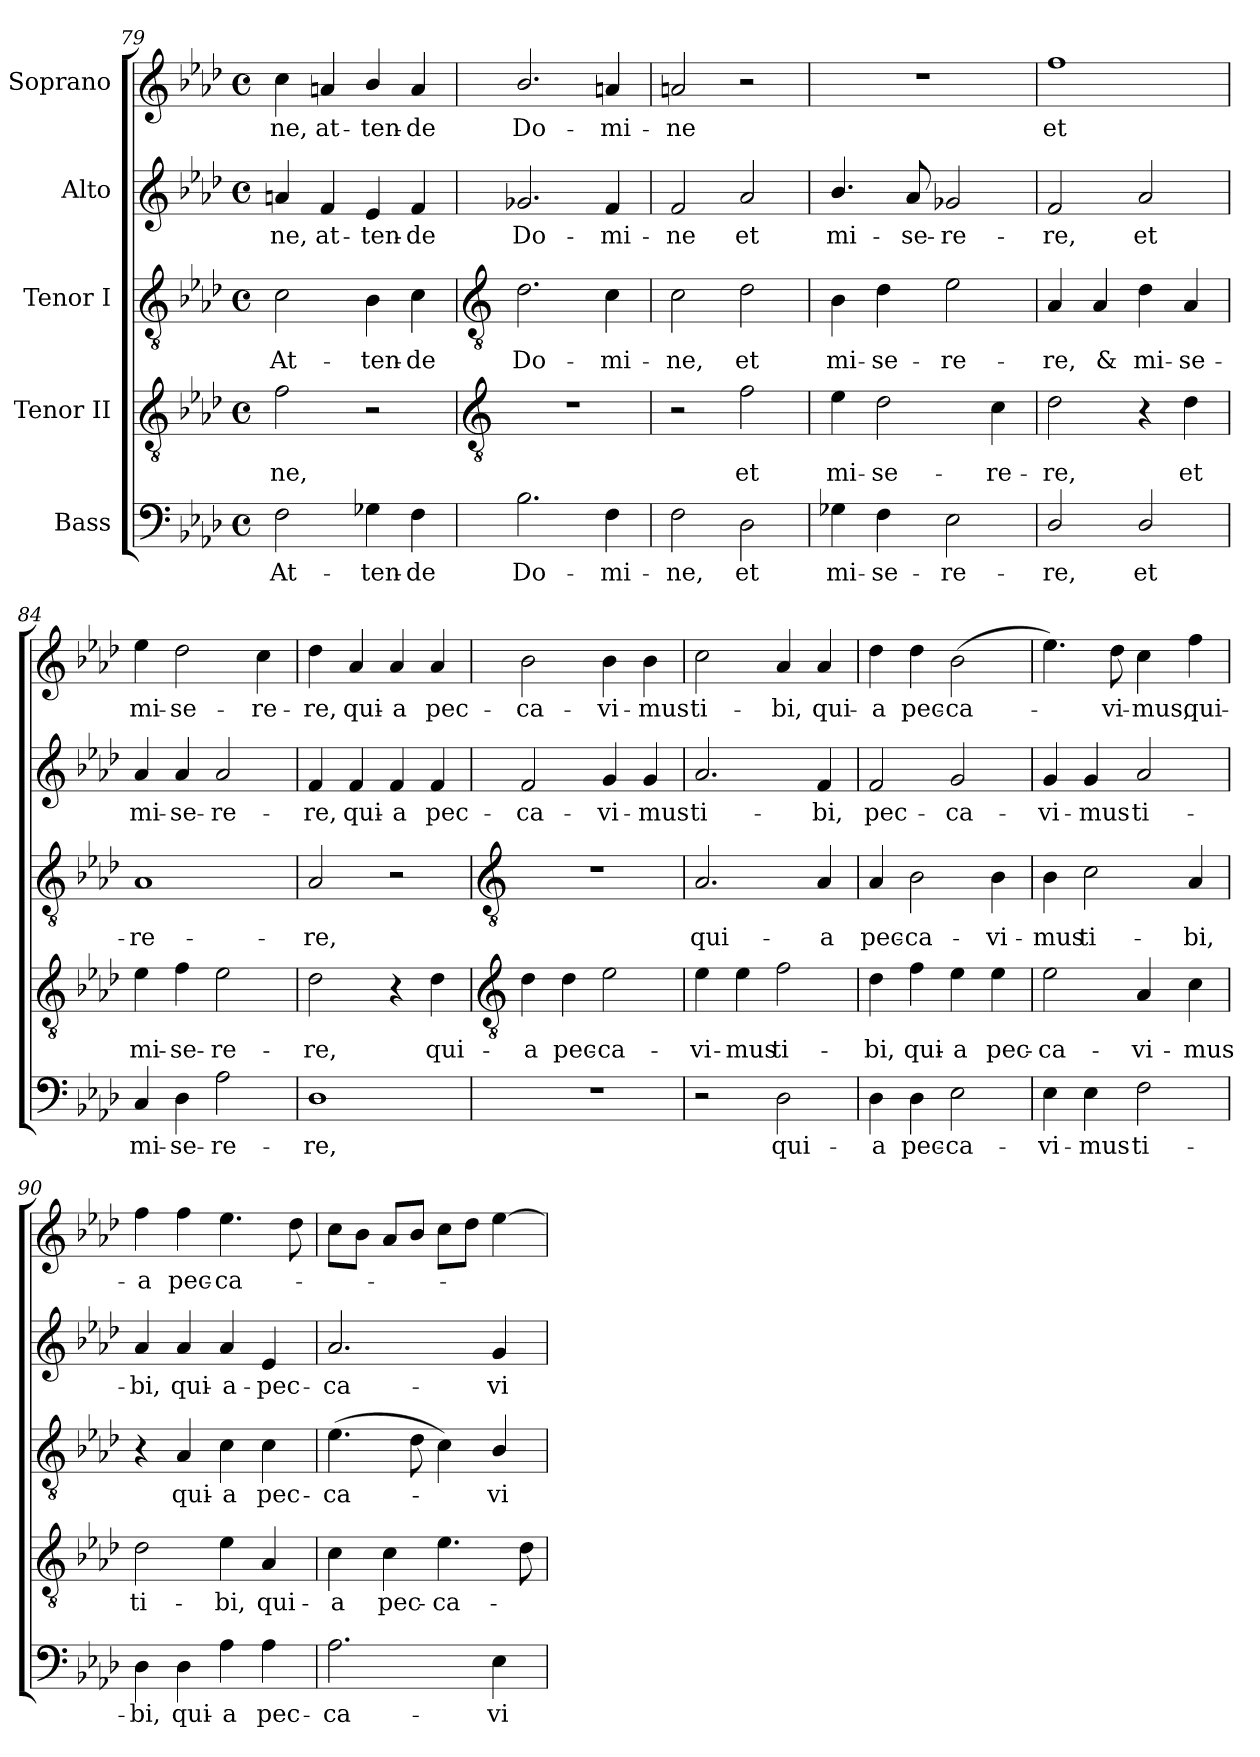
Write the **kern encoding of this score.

**kern	**text	**kern	**text	**kern	**text	**kern	**text	**kern	**text
*part5	*part5	*part4	*part4	*part3	*part3	*part2	*part2	*part1	*part1
*staff5	*staff5	*staff4	*staff4	*staff3	*staff3	*staff2	*staff2	*staff1	*staff1
*I"Bass	*	*I"Tenor II	*	*I"Tenor I	*	*I"Alto	*	*I"Soprano	*
*clefF4	*	*clefGv2	*	*clefGv2	*	*clefG2	*	*clefG2	*
*k[b-e-a-d-]	*	*k[b-e-a-d-]	*	*k[b-e-a-d-]	*	*k[b-e-a-d-]	*	*k[b-e-a-d-]	*
*A-:	*	*A-:	*	*A-:	*	*A-:	*	*A-:	*
*M4/4	*	*M4/4	*	*M4/4	*	*M4/4	*	*M4/4	*
*met(c)	*	*met(c)	*	*met(c)	*	*met(c)	*	*met(c)	*
=79	=79	=79	=79	=79	=79	=79	=79	=79	=79
!	!LO:LY:b	!	!LO:LY:b	!	!LO:LY:b	!	!LO:LY:b	!	!LO:LY:b
2F	At-	2f	-ne,	2c	At-	4an	-ne,	4cc	-ne,
!	!	!	!	!	!	!	!LO:LY:b	!	!LO:LY:b
.	.	.	.	.	.	4f	at-	4an	at-
!	!LO:LY:b	!	!	!	!LO:LY:b	!	!LO:LY:b	!	!LO:LY:b
4G-X	-ten-	2r	.	4B-	-ten-	4e-	-ten-	4b-/	-ten-
!	!LO:LY:b	!	!	!	!LO:LY:b	!	!LO:LY:b	!	!LO:LY:b
4F	-de	.	.	4c	-de	4f	-de	4a	-de
!!LO:LB:g=z
=80	=80	=80	=80	=80	=80	=80	=80	=80	=80
*	*	*clefGv2	*	*clefGv2	*	*	*	*	*
!	!LO:LY:b	!	!	!	!LO:LY:b	!	!LO:LY:b	!	!LO:LY:b
2.B-	Do-	1r	.	2.d-	Do-	2.g-X	Do-	2.b-/	Do-
!	!LO:LY:b	!	!	!	!LO:LY:b	!	!LO:LY:b	!	!LO:LY:b
4F	-mi-	.	.	4c	-mi-	4f	-mi-	4an	-mi-
=81	=81	=81	=81	=81	=81	=81	=81	=81	=81
!	!LO:LY:b	!	!	!	!LO:LY:b	!	!LO:LY:b	!	!LO:LY:b
2F	-ne,	2r	.	2c	-ne,	2f	-ne	2an	-ne
!	!LO:LY:b	!	!LO:LY:b	!	!LO:LY:b	!	!LO:LY:b	!	!
2D-	et	2f	et	2d-	et	2a-	et	2r	.
=82	=82	=82	=82	=82	=82	=82	=82	=82	=82
!	!LO:LY:b	!	!LO:LY:b	!	!LO:LY:b	!	!LO:LY:b	!	!
4G-X	mi-	4e-	mi-	4B-	mi-	4.b-/	mi-	1r	.
!	!LO:LY:b	!	!LO:LY:b	!	!LO:LY:b	!	!	!	!
4F	-se-	2d-	-se-	4d-	-se-	.	.	.	.
!	!	!	!	!	!	!	!LO:LY:b	!	!
.	.	.	.	.	.	8a-	-se-	.	.
!	!LO:LY:b	!	!	!	!LO:LY:b	!	!LO:LY:b	!	!
2E-	-re-	.	.	2e-	-re-	2g-X	-re-	.	.
!	!	!	!LO:LY:b	!	!	!	!	!	!
.	.	4c	-re-	.	.	.	.	.	.
=83	=83	=83	=83	=83	=83	=83	=83	=83	=83
!	!LO:LY:b	!	!LO:LY:b	!	!LO:LY:b	!	!LO:LY:b	!	!LO:LY:b
2D-/	-re,	2d-	-re,	4A-	-re,	2f	-re,	1ff	et
!	!	!	!	!	!LO:LY:b	!	!	!	!
.	.	.	.	4A-	&	.	.	.	.
!	!LO:LY:b	!	!	!	!LO:LY:b	!	!LO:LY:b	!	!
2D-/	et	4r	.	4d-	mi-	2a-	et	.	.
!	!	!	!LO:LY:b	!	!LO:LY:b	!	!	!	!
.	.	4d-	et	4A-	-se-	.	.	.	.
=84	=84	=84	=84	=84	=84	=84	=84	=84	=84
!	!LO:LY:b	!	!LO:LY:b	!	!LO:LY:b	!	!LO:LY:b	!	!LO:LY:b
4C	mi-	4e-	mi-	1A-	-re-	4a-	mi-	4ee-	mi-
!	!LO:LY:b	!	!LO:LY:b	!	!	!	!LO:LY:b	!	!LO:LY:b
4D-	-se-	4f	-se-	.	.	4a-	-se-	2dd-	-se-
!	!LO:LY:b	!	!LO:LY:b	!	!	!	!LO:LY:b	!	!
2A-	-re-	2e-	-re-	.	.	2a-	-re-	.	.
!	!	!	!	!	!	!	!	!	!LO:LY:b
.	.	.	.	.	.	.	.	4cc	-re-
=85	=85	=85	=85	=85	=85	=85	=85	=85	=85
!	!LO:LY:b	!	!LO:LY:b	!	!LO:LY:b	!	!LO:LY:b	!	!LO:LY:b
1D-	-re,	2d-	-re,	2A-	-re,	4f	-re,	4dd-	-re,
!	!	!	!	!	!	!	!LO:LY:b	!	!LO:LY:b
.	.	.	.	.	.	4f	qui-	4a-	qui-
!	!	!	!	!	!	!	!LO:LY:b	!	!LO:LY:b
.	.	4r	.	2r	.	4f	-a	4a-	-a
!	!	!	!LO:LY:b	!	!	!	!LO:LY:b	!	!LO:LY:b
.	.	4d-	qui-	.	.	4f	pec-	4a-	pec-
!!LO:LB:g=z
=86	=86	=86	=86	=86	=86	=86	=86	=86	=86
*	*	*clefGv2	*	*clefGv2	*	*	*	*	*
!	!	!	!LO:LY:b	!	!	!	!LO:LY:b	!	!LO:LY:b
1r	.	4d-	-a	1r	.	2f	-ca-	2b-	-ca-
!	!	!	!LO:LY:b	!	!	!	!	!	!
.	.	4d-	pec-	.	.	.	.	.	.
!	!	!	!LO:LY:b	!	!	!	!LO:LY:b	!	!LO:LY:b
.	.	2e-	-ca-	.	.	4g	-vi-	4b-	-vi-
!	!	!	!	!	!	!	!LO:LY:b	!	!LO:LY:b
.	.	.	.	.	.	4g	-mus	4b-	-mus
=87	=87	=87	=87	=87	=87	=87	=87	=87	=87
!	!	!	!LO:LY:b	!	!LO:LY:b	!	!LO:LY:b	!	!LO:LY:b
2r	.	4e-	-vi-	2.A-	qui-	2.a-	ti-	2cc	ti-
!	!	!	!LO:LY:b	!	!	!	!	!	!
.	.	4e-	-mus	.	.	.	.	.	.
!	!LO:LY:b	!	!LO:LY:b	!	!	!	!	!	!LO:LY:b
2D-	qui-	2f	ti-	.	.	.	.	4a-	-bi,
!	!	!	!	!	!LO:LY:b	!	!LO:LY:b	!	!LO:LY:b
.	.	.	.	4A-	-a	4f	-bi,	4a-	qui-
=88	=88	=88	=88	=88	=88	=88	=88	=88	=88
!	!LO:LY:b	!	!LO:LY:b	!	!LO:LY:b	!	!LO:LY:b	!	!LO:LY:b
4D-	-a	4d-	-bi,	4A-	pec-	2f	pec-	4dd-	-a
!	!LO:LY:b	!	!LO:LY:b	!	!LO:LY:b	!	!	!	!LO:LY:b
4D-	pec-	4f	qui-	2B-	-ca-	.	.	4dd-	pec-
!	!LO:LY:b	!	!LO:LY:b	!	!	!	!LO:LY:b	!	!LO:LY:b
2E-	-ca-	4e-	-a	.	.	2g	-ca-	(>2b-	-ca-
!	!	!	!LO:LY:b	!	!LO:LY:b	!	!	!	!
.	.	4e-	pec-	4B-	-vi-	.	.	.	.
=89	=89	=89	=89	=89	=89	=89	=89	=89	=89
!	!LO:LY:b	!	!LO:LY:b	!	!LO:LY:b	!	!LO:LY:b	!	!
4E-	-vi-	2e-	-ca-	4B-	-mus	4g	-vi-	4.ee-)	.
!	!LO:LY:b	!	!	!	!LO:LY:b	!	!LO:LY:b	!	!
4E-	-mus	.	.	2c	ti-	4g	-mus	.	.
!	!	!	!	!	!	!	!	!	!LO:LY:b
.	.	.	.	.	.	.	.	8dd-	vi-
!	!LO:LY:b	!	!LO:LY:b	!	!	!	!LO:LY:b	!	!LO:LY:b
2F	ti-	4A-	-vi-	.	.	2a-	ti-	4cc	-mus,
!	!	!	!LO:LY:b	!	!LO:LY:b	!	!	!	!LO:LY:b
.	.	4c	-mus	4A-	-bi,	.	.	4ff	qui-
=90	=90	=90	=90	=90	=90	=90	=90	=90	=90
!	!LO:LY:b	!	!LO:LY:b	!	!	!	!LO:LY:b	!	!LO:LY:b
4D-	-bi,	2d-	ti-	4r	.	4a-	-bi,	4ff	-a
!	!LO:LY:b	!	!	!	!LO:LY:b	!	!LO:LY:b	!	!LO:LY:b
4D-	qui-	.	.	4A-	qui-	4a-	qui-	4ff	pec-
!	!LO:LY:b	!	!LO:LY:b	!	!LO:LY:b	!	!LO:LY:b	!	!LO:LY:b
4A-	-a	4e-	-bi,	4c	-a	4a-	-a-	4.ee-	-ca-
!	!LO:LY:b	!	!LO:LY:b	!	!LO:LY:b	!	!LO:LY:b	!	!
4A-	pec-	4A-	qui-	4c	pec-	4e-	-pec-	.	.
.	.	.	.	.	.	.	.	8dd-	.
=91	=91	=91	=91	=91	=91	=91	=91	=91	=91
!	!LO:LY:b	!	!LO:LY:b	!	!LO:LY:b	!	!LO:LY:b	!	!
2.A-	-ca-	4c	-a	(>4.e-	-ca-	2.a-	-ca-	8ccL	.
.	.	.	.	.	.	.	.	8b-J	.
!	!	!	!LO:LY:b	!	!	!	!	!	!
.	.	4c	pec-	.	.	.	.	8a-L	.
.	.	.	.	8d-	.	.	.	8b-J	.
!	!	!	!LO:LY:b	!	!	!	!	!	!
.	.	4.e-	-ca-	4c)	.	.	.	8ccL	.
.	.	.	.	.	.	.	.	8dd-J	.
!	!LO:LY:b	!	!	!	!LO:LY:b	!	!LO:LY:b	!	!
4E-	-vi-	.	.	4B-/	vi-	4g	-vi-	[4ee-	.
.	.	8d-	.	.	.	.	.	.	.
=	=	=	=	=	=	=	=	=	=
*-	*-	*-	*-	*-	*-	*-	*-	*-	*-
